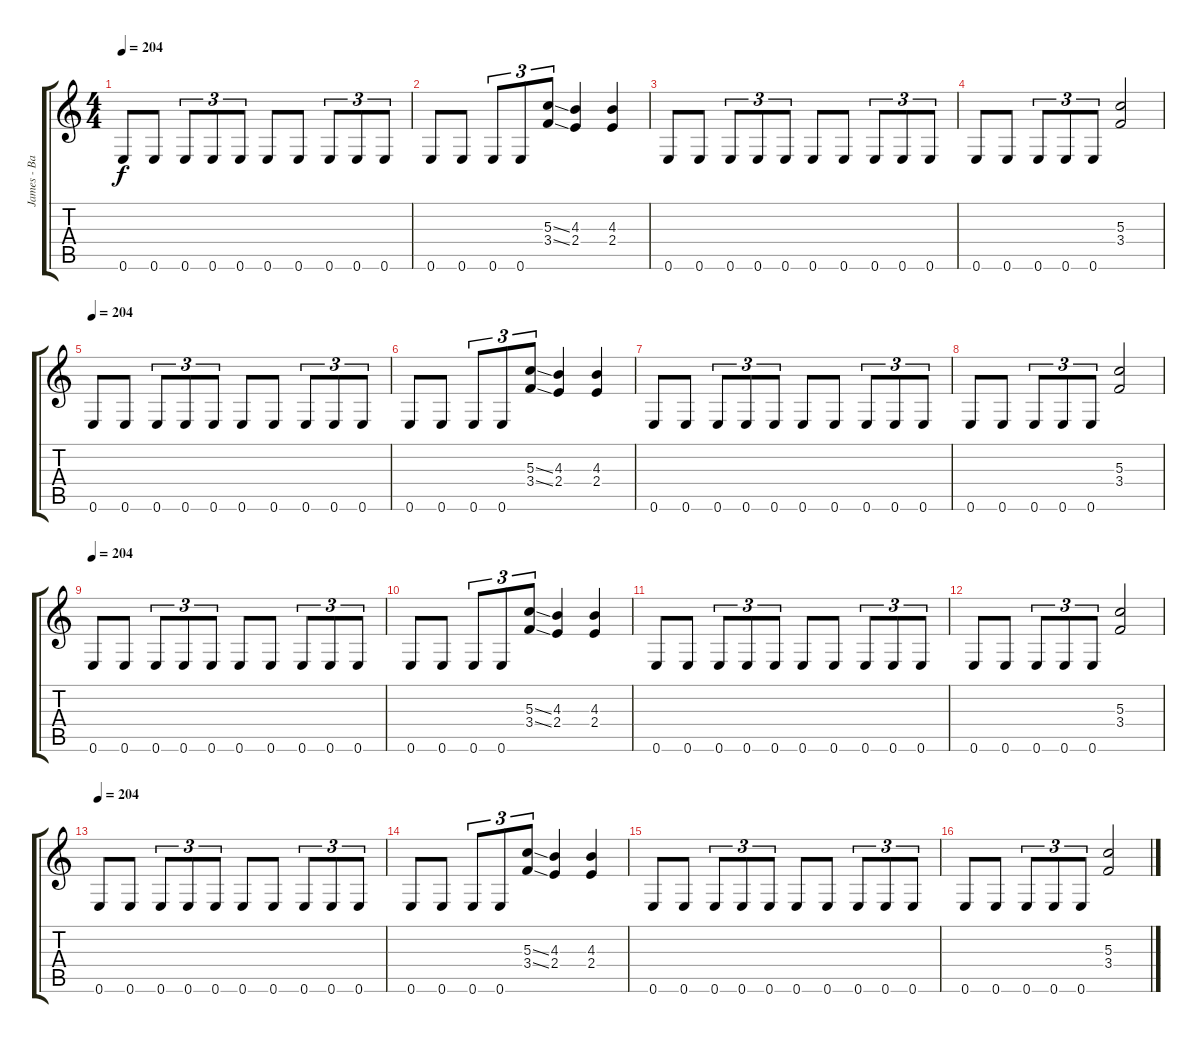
\track ("James - Back Guitar" "James - Ba") {instrument overdrivenguitar}
\staff {score tabs}
\tuning (E4 B3 G3 D3 A2 E2) {hide}
\ts (4 4)
\tempo 204
\clef g2
\ks c
0.6.8{dy f} 0.6.8 0.6.8{tu (3 2)} 0.6.8{tu (3 2)} 0.6.8{tu (3 2)} 0.6.8 0.6.8 0.6.8{tu (3 2)} 0.6.8{tu (3 2)} 0.6.8{tu (3 2)} |
0.6.8 0.6.8 0.6.8{tu (3 2)} 0.6.8{tu (3 2)} (5.3{ss} 3.4{ss}).8{tu (3 2)} (4.3 2.4).4 (4.3 2.4).4 |
0.6.8 0.6.8 0.6.8{tu (3 2)} 0.6.8{tu (3 2)} 0.6.8{tu (3 2)} 0.6.8 0.6.8 0.6.8{tu (3 2)} 0.6.8{tu (3 2)} 0.6.8{tu (3 2)} |
0.6.8 0.6.8 0.6.8{tu (3 2)} 0.6.8{tu (3 2)} 0.6.8{tu (3 2)} (5.3 3.4).2 |
\tempo 204
0.6.8 0.6.8 0.6.8{tu (3 2)} 0.6.8{tu (3 2)} 0.6.8{tu (3 2)} 0.6.8 0.6.8 0.6.8{tu (3 2)} 0.6.8{tu (3 2)} 0.6.8{tu (3 2)} |
0.6.8 0.6.8 0.6.8{tu (3 2)} 0.6.8{tu (3 2)} (5.3{ss} 3.4{ss}).8{tu (3 2)} (4.3 2.4).4 (4.3 2.4).4 |
0.6.8 0.6.8 0.6.8{tu (3 2)} 0.6.8{tu (3 2)} 0.6.8{tu (3 2)} 0.6.8 0.6.8 0.6.8{tu (3 2)} 0.6.8{tu (3 2)} 0.6.8{tu (3 2)} |
0.6.8 0.6.8 0.6.8{tu (3 2)} 0.6.8{tu (3 2)} 0.6.8{tu (3 2)} (5.3 3.4).2 |
\tempo 204
0.6.8 0.6.8 0.6.8{tu (3 2)} 0.6.8{tu (3 2)} 0.6.8{tu (3 2)} 0.6.8 0.6.8 0.6.8{tu (3 2)} 0.6.8{tu (3 2)} 0.6.8{tu (3 2)} |
0.6.8 0.6.8 0.6.8{tu (3 2)} 0.6.8{tu (3 2)} (5.3{ss} 3.4{ss}).8{tu (3 2)} (4.3 2.4).4 (4.3 2.4).4 |
0.6.8 0.6.8 0.6.8{tu (3 2)} 0.6.8{tu (3 2)} 0.6.8{tu (3 2)} 0.6.8 0.6.8 0.6.8{tu (3 2)} 0.6.8{tu (3 2)} 0.6.8{tu (3 2)} |
0.6.8 0.6.8 0.6.8{tu (3 2)} 0.6.8{tu (3 2)} 0.6.8{tu (3 2)} (5.3 3.4).2 |
\tempo 204
0.6.8 0.6.8 0.6.8{tu (3 2)} 0.6.8{tu (3 2)} 0.6.8{tu (3 2)} 0.6.8 0.6.8 0.6.8{tu (3 2)} 0.6.8{tu (3 2)} 0.6.8{tu (3 2)} |
0.6.8 0.6.8 0.6.8{tu (3 2)} 0.6.8{tu (3 2)} (5.3{ss} 3.4{ss}).8{tu (3 2)} (4.3 2.4).4 (4.3 2.4).4 |
0.6.8 0.6.8 0.6.8{tu (3 2)} 0.6.8{tu (3 2)} 0.6.8{tu (3 2)} 0.6.8 0.6.8 0.6.8{tu (3 2)} 0.6.8{tu (3 2)} 0.6.8{tu (3 2)} |
0.6.8 0.6.8 0.6.8{tu (3 2)} 0.6.8{tu (3 2)} 0.6.8{tu (3 2)} (5.3 3.4).2
